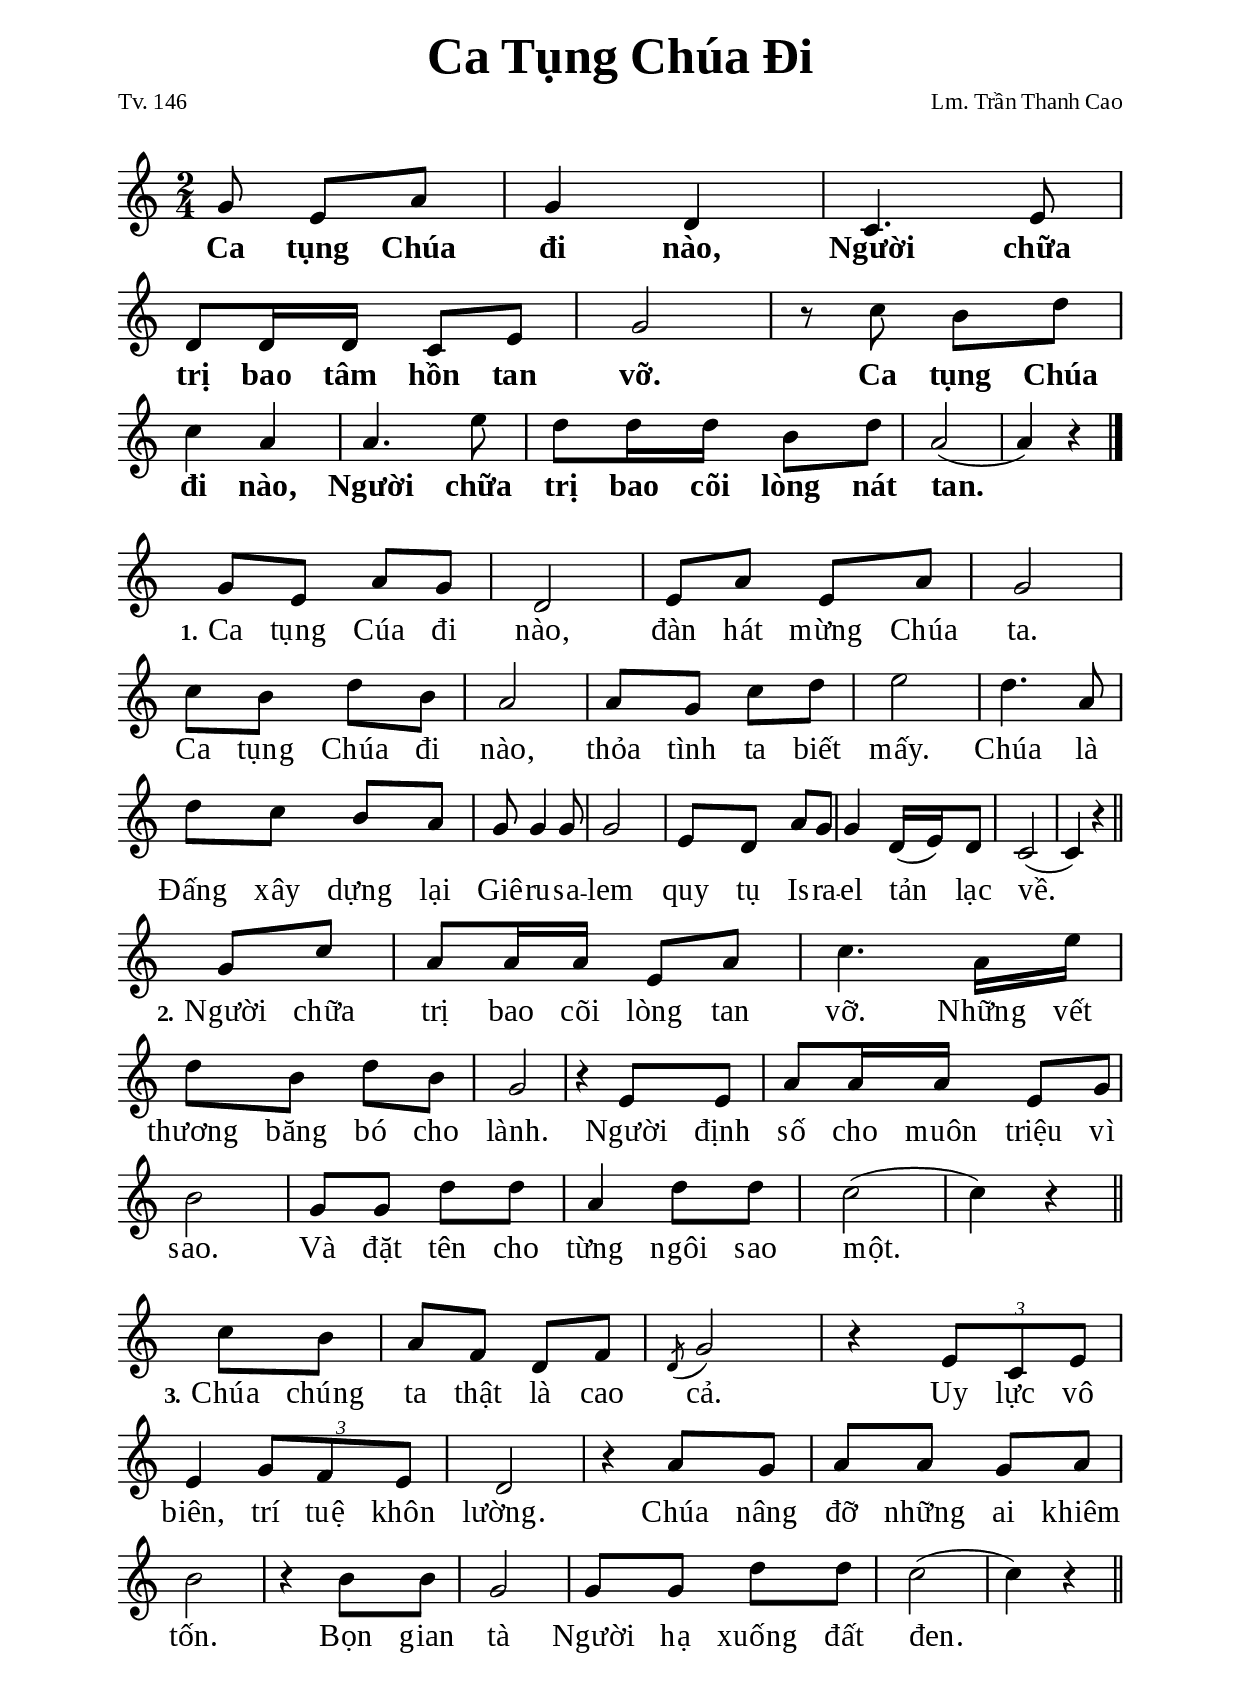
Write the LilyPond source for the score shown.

% Cài đặt chung
\version "2.20.0"
\include "english.ly"

\header {
 title = \markup { \fontsize #3 "Ca Tụng Chúa Đi" }
  poet = "Tv. 146"
  composer = "Lm. Trần Thanh Cao"
  arranger = " "
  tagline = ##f
}

\paper {
  #(set-paper-size "a4")
  top-margin = 10\mm
  bottom-margin = 10\mm
  left-margin = 20\mm
  right-margin = 20\mm
  indent = #0
  #(define fonts
    (make-pango-font-tree
      "Liberation Serif"
      "Liberation Serif"
      "Liberation Serif"
      (/ 20 20)))
  page-count = #1
}

% Nhạc điệp khúc
nhacDiepKhuc = \relative c'' {
  \partial 4. g8 e a |
  g4 d |
  c4. e8 |
  d d16 d  c8 e |
  g2 |
  r8 c b d |
  c4 a |
  a4. e'8 |
  d d16 d b8 d |
  a2 ( |
  a4) r \bar "|."
}

% Nhạc phiên khúc
nhacPhienKhucMot = \relative c'' {
  g8 e a g |
  d2 |
  e8 a e a |
  g2 |
  c8 b d b |
  a2 |
  a8 g c d |
  e2 |
  d4. a8 |
  d8 c b a |
  g8 g4 g8 |
  g2 |
  e8 d a' g |
  g4 d16 (e) d8 |
  c2 ( |
  c4) r \bar "||"
}

nhacPhienKhucHai = \relative c'' {
  \partial 4 g8 c |
  a a16 a e8 a |
  c4. a16 e' |
  d8 b d b |
  g2 |
  r4 e8 e |
  a a16 a e8 g |
  b2 |
  g8 g d' d |
  a4 d8 d |
  c2 ( |
  c4) r \bar "||"
}

nhacPhienKhucBa = \relative c'' {
  \partial 4 c8 b |
  a f d f |
  \acciaccatura d8 g2 |
  r4 \tuplet 3/2 { e8 c e } |
  e4 \tuplet 3/2 { g8 f e } |
  d2 |
  r4 a'8 g |
  a a g a |
  b2 |
  r4 b8 b |
  g2 |
  g8 g d' d |
  c2 ( |
  c4) r \bar "||"
}

% Lời điệp khúc
loiDiepKhuc = \lyricmode {
  Ca tụng Chúa đi nào, Người chữa trị bao tâm hồn tan vỡ.
  Ca tụng Chúa đi nào, Người chữa trị bao cõi lòng nát tan.
}

% Lời phiên khúc
loiPhienKhucMot = \lyricmode {
  \set stanza = #"1."
  Ca tụng Cúa đi nào, đàn hát mừng Chúa ta.
  Ca tụng Chúa đi nào, thỏa tình ta biết mấy.
  Chúa là Đấng xây dựng lại Giê -- ru -- sa -- lem
  quy tụ Is -- ra -- el tản lạc về.
}

loiPhienKhucHai = \lyricmode {
  \set stanza = #"2."
  Người chữa trị bao cõi lòng tan vỡ.
  Những vết thương băng bó cho lành.
  Người định số cho muôn triệu vì sao.
  Và đặt tên cho từng ngôi sao một.
}

loiPhienKhucBa = \lyricmode {
  \set stanza = #"3."
  Chúa chúng ta thật là cao cả.
  Uy lực vô biên, trí tuệ khôn lường.
  Chúa nâng đỡ những ai khiêm tốn.
  Bọn gian tà Người hạ xuống đất đen.
}


% Dàn trang
\score {
  \new ChoirStaff <<
    \new Staff = diepKhuc \with {
        \consists "Merge_rests_engraver"
        \magnifyStaff #(magstep +1)
      }
      <<
      \new Voice = beSop {
        \key c \major \time 2/4 \stemNeutral \nhacDiepKhuc
      }
    >>
    \new Lyrics \lyricsto beSop \loiDiepKhuc
  >>
  \layout {
    \override Lyrics.LyricText.font-series = #'bold
    \override Lyrics.LyricText.font-size = #+3
    \override Lyrics.LyricSpace.minimum-distance = #3.0
    \override Score.BarNumber.break-visibility = ##(#f #f #f)
    \override Score.SpacingSpanner.uniform-stretching = ##t
  }
}

\score {
  \new ChoirStaff <<
    \new Staff = phienKhuc \with {
        \magnifyStaff #(magstep +1)
      }
      <<
      \new Voice = beSop {
        \key c \major \time 2/4 \nhacPhienKhucMot
      }
    >>
    \new Lyrics \lyricsto beSop \loiPhienKhucMot
  >>
  \layout {
    \override Staff.TimeSignature.transparent = ##t
    \override Lyrics.LyricText.font-size = #+3
    \override Lyrics.LyricSpace.minimum-distance = #2.5
    \override Score.BarNumber.break-visibility = ##(#f #f #f)
    \override Score.SpacingSpanner.uniform-stretching = ##t
  } 
}

\score {
  \new ChoirStaff <<
    \new Staff = phienKhuc \with {
        \magnifyStaff #(magstep +1)
      }
      <<
      \new Voice = beSop {
        \key c \major \time 2/4 \nhacPhienKhucHai
      }
    >>
    \new Lyrics \lyricsto beSop \loiPhienKhucHai
  >>
  \layout {
    \override Staff.TimeSignature.transparent = ##t
    \override Lyrics.LyricText.font-size = #+3
    \override Lyrics.LyricSpace.minimum-distance = #2.5
    \override Score.BarNumber.break-visibility = ##(#f #f #f)
    \override Score.SpacingSpanner.uniform-stretching = ##t
  } 
}

\score {
  \new ChoirStaff <<
    \new Staff = phienKhuc \with {
        \magnifyStaff #(magstep +1)
      }
      <<
      \new Voice = beSop {
        \key c \major \time 2/4 \nhacPhienKhucBa
      }
    >>
    \new Lyrics \lyricsto beSop \loiPhienKhucBa
  >>
  \layout {
    \override Staff.TimeSignature.transparent = ##t
    \override Lyrics.LyricText.font-size = #+3
    \override Lyrics.LyricSpace.minimum-distance = #2.5
    \override Score.BarNumber.break-visibility = ##(#f #f #f)
    \override Score.SpacingSpanner.uniform-stretching = ##t
  } 
}
